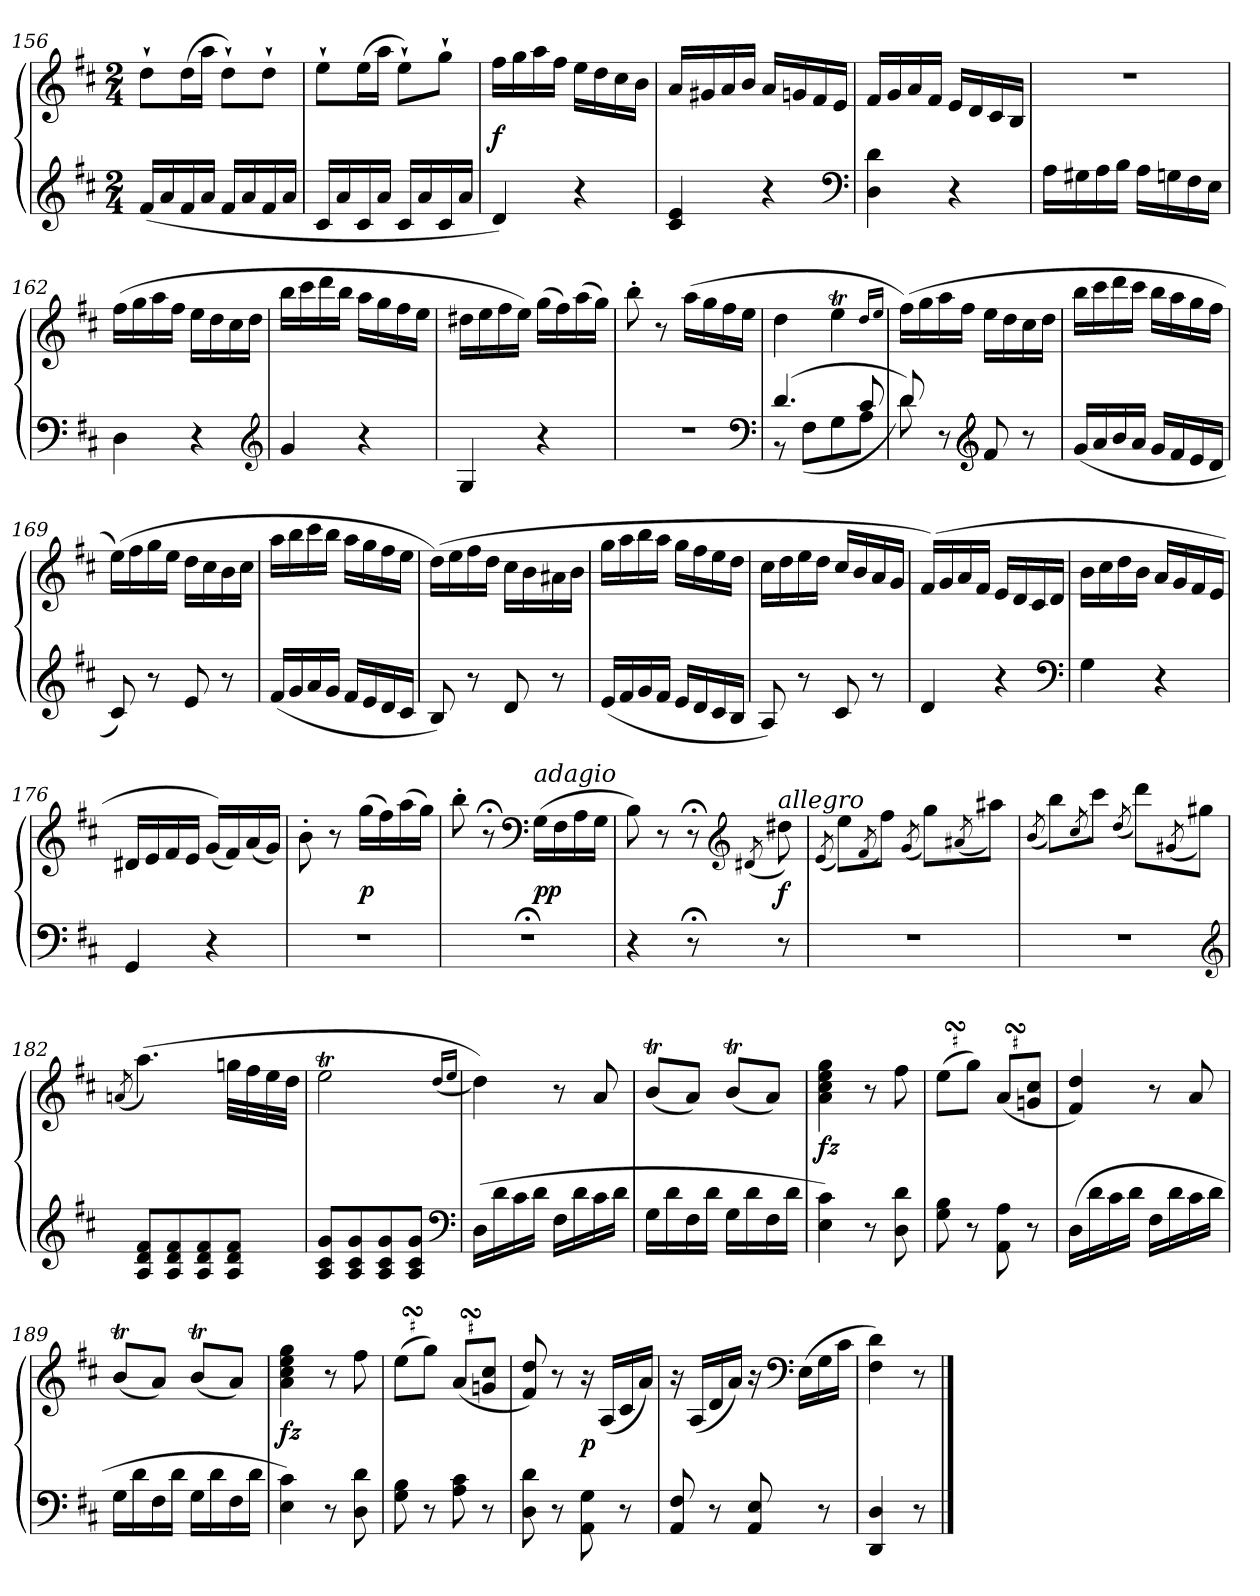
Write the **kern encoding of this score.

**kern	**kern	**dynam
*part1	*part1	*part1
*staff2	*staff1	*staff1/2
*clefG2	*clefG2	*
*k[f#c#]	*k[f#c#]	*
*D:	*D:	*
*M2/4	*M2/4	*
=156	=156	=156
(16f#LL	8dd`L	.
16a	.	.
16f#	(16ddL	.
16aJJ	16aaJJ	.
16f#LL	8dd`L)	.
16a	.	.
16f#	8dd`J	.
16aJJ	.	.
=157	=157	=157
16c#LL	8ee`L	.
16a	.	.
16c#	(16eeL	.
16aJJ	16aaJJ	.
16c#LL	8ee`L)	.
16a	.	.
16c#	8gg`J	.
16aJJ	.	.
!!LO:LB:g=z
=158	=158	=158
4d)	16ff#LL	f
.	16gg	.
.	16aa	.
.	16ff#JJ	.
4r	16eeLL	.
.	16dd	.
.	16cc#	.
.	16bJJ	.
=159	=159	=159
4c# 4e	16aLL	.
.	16g#X	.
.	16a	.
.	16bJJ	.
4r	16aLL	.
.	16gn	.
.	16f#	.
.	16eJJ	.
*clefF4	*	*
=160	=160	=160
4D 4d	16f#LL	.
.	16g	.
.	16a	.
.	16f#JJ	.
4r	16eLL	.
.	16d	.
.	16c#	.
.	16BJJ	.
=161	=161	=161
16ALL	2r	.
16G#X	.	.
16A	.	.
16BJJ	.	.
16ALL	.	.
16Gn	.	.
16F#	.	.
16EJJ	.	.
=162	=162	=162
4D	(16ff#LL	.
.	16gg	.
.	16aa	.
.	16ff#JJ	.
4r	16eeLL	.
.	16dd	.
.	16cc#	.
.	16ddJJ	.
*clefG2	*	*
=163	=163	=163
4g	16bbLL	.
.	16ccc#	.
.	16ddd	.
.	16bbJJ	.
4r	16aaLL	.
.	16gg	.
.	16ff#	.
.	16eeJJ	.
!!LO:LB:g=z
=164	=164	=164
4G	16dd#XLL	.
.	16ee	.
.	16ff#	.
.	16eeJJ)	.
4r	(16ggLL	.
.	16ff#)	.
.	(16aa	.
.	16ggJJ)	.
=165	=165	=165
2r	8bb'	.
.	8r	.
.	(16aaLL	.
.	16gg	.
.	16ff#	.
.	16eeJJ	.
*clefF4	*	*
=166	=166	=166
*^	*	*
(4.d	8r	4dd	.
.	(8F#L	.	.
.	8G	4eeT	.
8c#	8AJ	.	.
.	.	16qddLL	.
.	.	16qeeJJ	.
=167	=167	=167	=167
8d)	8d)	(16ff#LL)	.
.	.	16gg	.
8r	8ryy	16aa	.
.	.	16ff#JJ	.
*clefG2	*	*	*
8f#	4ryy	16eeLL	.
.	.	16dd	.
8r	.	16cc#	.
.	.	16ddJJ	.
*v	*v	*	*
=168	=168	=168
(16gLL	16bbLL	.
16a	16ccc#	.
16b	16ddd	.
16aJJ	16ccc#JJ	.
16gLL	16bbLL	.
16f#	16aa	.
16e	16gg	.
16dJJ	16ff#JJ	.
=169	=169	=169
8c#)	(16eeLL)	.
.	16ff#	.
8r	16gg	.
.	16eeJJ	.
8e	16ddLL	.
.	16cc#	.
8r	16b	.
.	16cc#JJ	.
!!LO:LB:g=z
=170	=170	=170
(16f#LL	16aaLL	.
16g	16bb	.
16a	16ccc#	.
16gJJ	16bbJJ	.
16f#LL	16aaLL	.
16e	16gg	.
16d	16ff#	.
16c#JJ	16eeJJ	.
=171	=171	=171
8B)	(16ddLL)	.
.	16ee	.
8r	16ff#	.
.	16ddJJ	.
8d	16cc#LL	.
.	16b	.
8r	16a#X	.
.	16bJJ	.
=172	=172	=172
(16eLL	16ggLL	.
16f#	16aa	.
16g	16bb	.
16f#JJ	16aaJJ	.
16eLL	16ggLL	.
16d	16ff#	.
16c#	16ee	.
16BJJ	16ddJJ	.
=173	=173	=173
8A)	16cc#LL	.
.	16dd	.
8r	16ee	.
.	16ddJJ	.
8c#	16cc#LL	.
.	16b	.
8r	16a	.
.	16gJJ	.
=174	=174	=174
4d	(16f#LL)	.
.	16g	.
.	16a	.
.	16f#JJ	.
4r	16eLL	.
.	16d	.
.	16c#	.
.	16dJJ	.
*clefF4	*	*
=175	=175	=175
4G	16bLL	.
.	16cc#	.
.	16dd	.
.	16bJJ	.
4r	16aLL	.
.	16g	.
.	16f#	.
.	16eJJ	.
!!LO:LB:g=z
=176	=176	=176
4GG	16d#XLL	.
.	16e	.
.	16f#	.
.	16eJJ	.
4r	(16gLL)	.
.	16f#)	.
.	(16a	.
.	16gJJ)	.
=177	=177	=177
2r	8b'	.
.	8r	.
.	(16ggLL	p
.	16ff#)	.
.	(16aa	.
.	16ggJJ)	.
=178	=178	=178
2r;<	8bb'	.
.	8r;<	.
*	*clefF4	*
*	*MM60	*
!	!LO:TX:a:i:t=adagio	!
.	(16GLL	pp
.	16F#	.
.	16A	.
.	16GJJ	.
=179	=179	=179
4r	8B)	.
.	8r	.
8r;<	8r;<	.
*	*clefG2	*
*	*MM120	*
.	(8qd#X	.
!	!LO:TX:a:i:t=allegro	!
8r	8dd#X)	f
=180	=180	=180
.	(8qe	.
2r	8eeL)	.
.	(8qf#	.
.	8ff#J)	.
.	(8qg	.
.	8ggL)	.
.	(8qa#X	.
.	8aa#XJ)	.
=181	=181	=181
.	(8qb	.
2r	8bbL)	.
.	(8qcc#	.
.	8ccc#J)	.
.	(8qdd	.
.	8dddL)	.
.	(8qg#X	.
.	8gg#XJ)	.
*clefG2	*	*
!!LO:LB:g=z
=182	=182	=182
.	(>8qan	.
8A 8d 8f#L	(4.aa)	.
8A 8d 8f#	.	.
8A 8d 8f#	.	.
8A 8d 8f#J	32ggnLLL	.
.	32ff#	.
.	32ee	.
.	32ddJJJ	.
=183	=183	=183
8A 8c# 8gL	2eeT	.
8A 8c# 8g	.	.
8A 8c# 8g	.	.
8A 8c# 8gJ	.	.
*clefF4	*	*
.	(16qddLL	.
.	16qeeJJ	.
=184	=184	=184
(16DLL	4ddTTT))	.
16d	.	.
16c#	.	.
16dJJ	.	.
16F#LL	8r	.
16d	.	.
16c#	8a	.
16dJJ	.	.
=185	=185	=185
16GLL	(8bTL	.
16d	.	.
16F#	8aJ)	.
16dJJ	.	.
16GLL	(8bTL	.
16d	.	.
16F#	8aJ)	.
16dJJ	.	.
=186	=186	=186
4E 4c#)	4a 4cc# 4ee 4gg	fz
8r	8r	.
8D 8d	8ff#	.
=187	=187	=187
!	!LO:TURN:lacc=#	!
8G 8B	(8eeSSsL	.
8r	8ggJ)	.
!	!LO:TURN:lacc=#	!
8AA 8A	(8aSSsL	.
8r	8gn 8cc#J	.
!!LO:LB:g=z
=188	=188	=188
(16DLL	4f# 4dd)	.
16d	.	.
16c#	.	.
16dJJ	.	.
16F#LL	8r	.
16d	.	.
16c#	8a	.
16dJJ	.	.
=189	=189	=189
16GLL	(8bTL	.
16d	.	.
16F#	8aJ)	.
16dJJ	.	.
16GLL	(8bTL	.
16d	.	.
16F#	8aJ)	.
16dJJ	.	.
=190	=190	=190
4E 4c#)	4a 4cc# 4ee 4gg	fz
8r	8r	.
8D 8d	8ff#	.
=191	=191	=191
!	!LO:TURN:lacc=#	!
8G 8B	(8eeSSsL	.
8r	8ggJ)	.
!	!LO:TURN:lacc=#	!
8A 8c#	(8aSSsL	.
8r	8gn 8cc#J	.
=192	=192	=192
8D 8d	8f# 8dd)	.
8r	8r	.
8AA 8G	16r	p
.	(16ALL	.
8r	16c#	.
.	16aJJ)	.
=193	=193	=193
8AA 8F#	16r	.
.	(16ALL	.
8r	16d	.
.	16aJJ)	.
8AA 8E	16r	.
*	*clefF4	*
.	(16ELL	.
8r	16G	.
.	16c#JJ	.
=194	=194	=194
4DD 4D	4F# 4d)	.
8r	8r	.
==	==	==
*-	*-	*-
